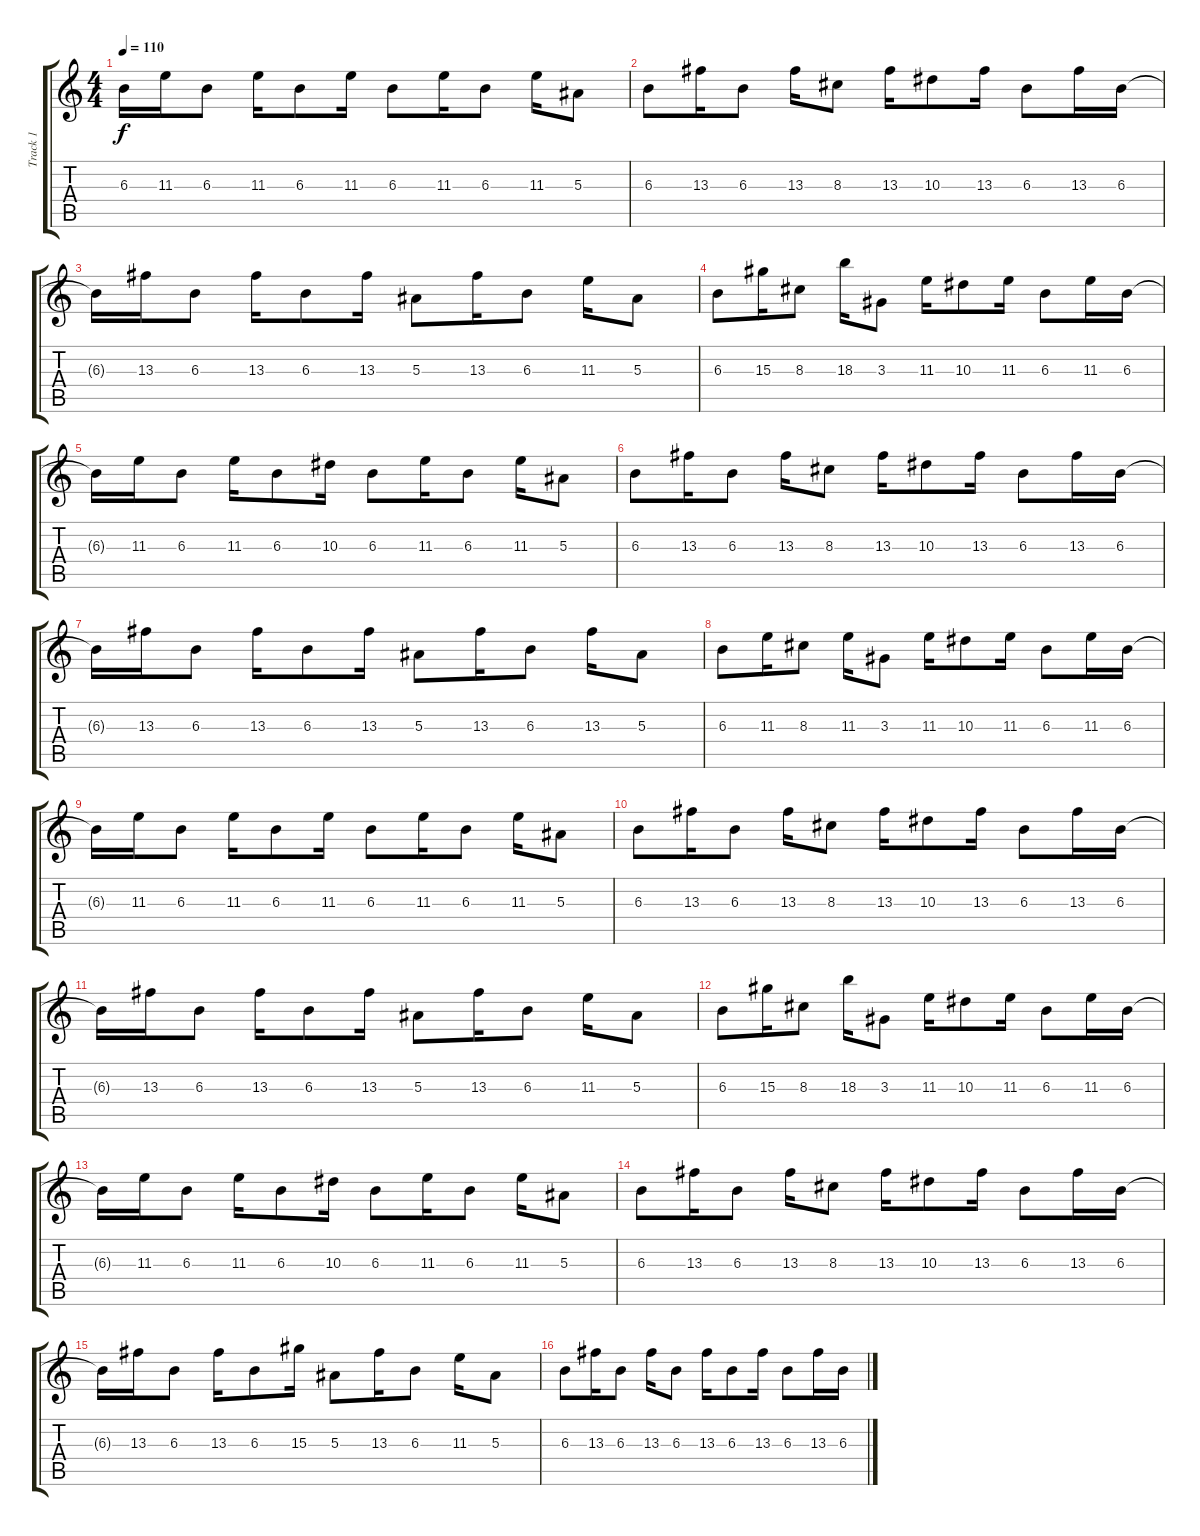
\track ("Track 1" "Track 1") {instrument distortionguitar}
\staff {score tabs}
\tuning (D4 A3 F3 C3 G2 C2) {hide}
\ts (4 4)
\tempo 110
\clef g2
\ks c
6.3{t}.16{dy f} 11.3.16 6.3.8 11.3.16 6.3.8 11.3.16 6.3.8 11.3.16 6.3.8 11.3.16 5.3.8 |
6.3.8 13.3.16 6.3.8 13.3.16 8.3.8 13.3.16 10.3.8 13.3.16 6.3.8 13.3.16 6.3.16 |
6.3{t}.16 13.3.16 6.3.8 13.3.16 6.3.8 13.3.16 5.3.8 13.3.16 6.3.8 11.3.16 5.3.8 |
6.3.8 15.3.16 8.3.8 18.3.16 3.3.8 11.3.16 10.3.8 11.3.16 6.3.8 11.3.16 6.3.16 |
6.3{t}.16 11.3.16 6.3.8 11.3.16 6.3.8 10.3.16 6.3.8 11.3.16 6.3.8 11.3.16 5.3.8 |
6.3.8 13.3.16 6.3.8 13.3.16 8.3.8 13.3.16 10.3.8 13.3.16 6.3.8 13.3.16 6.3.16 |
6.3{t}.16 13.3.16 6.3.8 13.3.16 6.3.8 13.3.16 5.3.8 13.3.16 6.3.8 13.3.16 5.3.8 |
6.3.8 11.3.16 8.3.8 11.3.16 3.3.8 11.3.16 10.3.8 11.3.16 6.3.8 11.3.16 6.3.16 |
6.3{t}.16 11.3.16 6.3.8 11.3.16 6.3.8 11.3.16 6.3.8 11.3.16 6.3.8 11.3.16 5.3.8 |
6.3.8 13.3.16 6.3.8 13.3.16 8.3.8 13.3.16 10.3.8 13.3.16 6.3.8 13.3.16 6.3.16 |
6.3{t}.16 13.3.16 6.3.8 13.3.16 6.3.8 13.3.16 5.3.8 13.3.16 6.3.8 11.3.16 5.3.8 |
6.3.8 15.3.16 8.3.8 18.3.16 3.3.8 11.3.16 10.3.8 11.3.16 6.3.8 11.3.16 6.3.16 |
6.3{t}.16 11.3.16 6.3.8 11.3.16 6.3.8 10.3.16 6.3.8 11.3.16 6.3.8 11.3.16 5.3.8 |
6.3.8 13.3.16 6.3.8 13.3.16 8.3.8 13.3.16 10.3.8 13.3.16 6.3.8 13.3.16 6.3.16 |
6.3{t}.16 13.3.16 6.3.8 13.3.16 6.3.8 15.3.16 5.3.8 13.3.16 6.3.8 11.3.16 5.3.8 |
6.3.8 13.3.16 6.3.8 13.3.16 6.3.8 13.3.16 6.3.8 13.3.16 6.3.8 13.3.16 6.3.16
